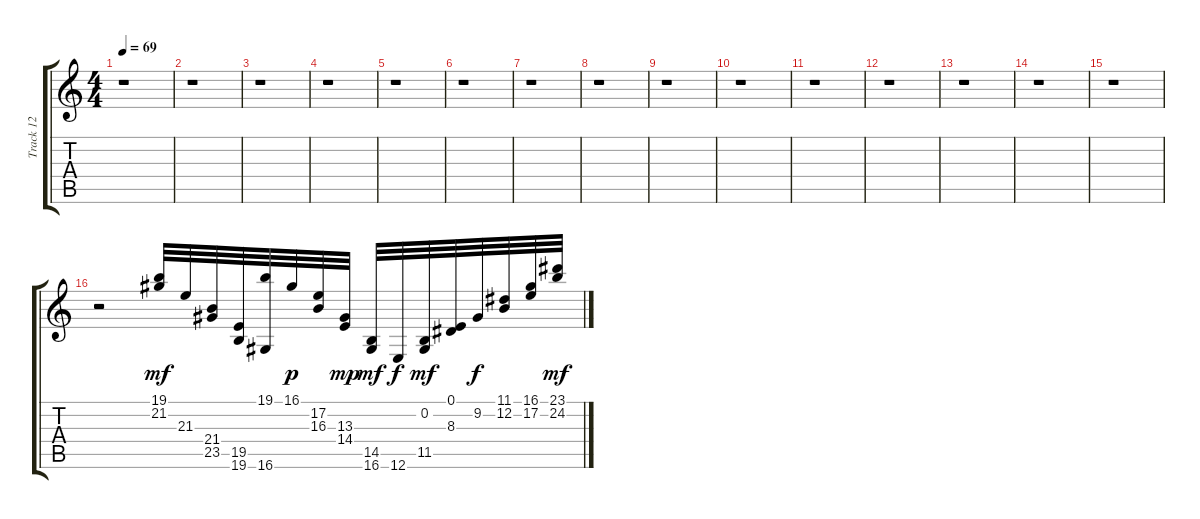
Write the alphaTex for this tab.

\track ("Track 12" "Track 12") {instrument orchestralharp}
\staff {score tabs}
\tuning (E4 B3 G3 D3 A2 E2) {hide}
\ts (4 4)
\tempo 69
\clef g2
\ks c
r.1{dy mf} |
r.1 |
r.1 |
r.1 |
r.1 |
r.1 |
r.1 |
r.1 |
r.1 |
r.1 |
r.1 |
r.1 |
r.1 |
r.1 |
r.1 |
r.2 (19.1 21.2).32 21.3.32 (21.4 23.5).32 (19.5 19.6).32 (19.1 16.6).32 16.1.32{dy p} (17.2 16.3).32 (13.3 14.4).32{dy mp} (14.5 16.6).32{dy mf} 12.6.32{dy f} (0.2 11.5).32{dy mf} (0.1 8.3).32 9.2.32{dy f} (11.1 12.2).32 (16.1 17.2).32 (23.1 24.2).32{dy mf}
